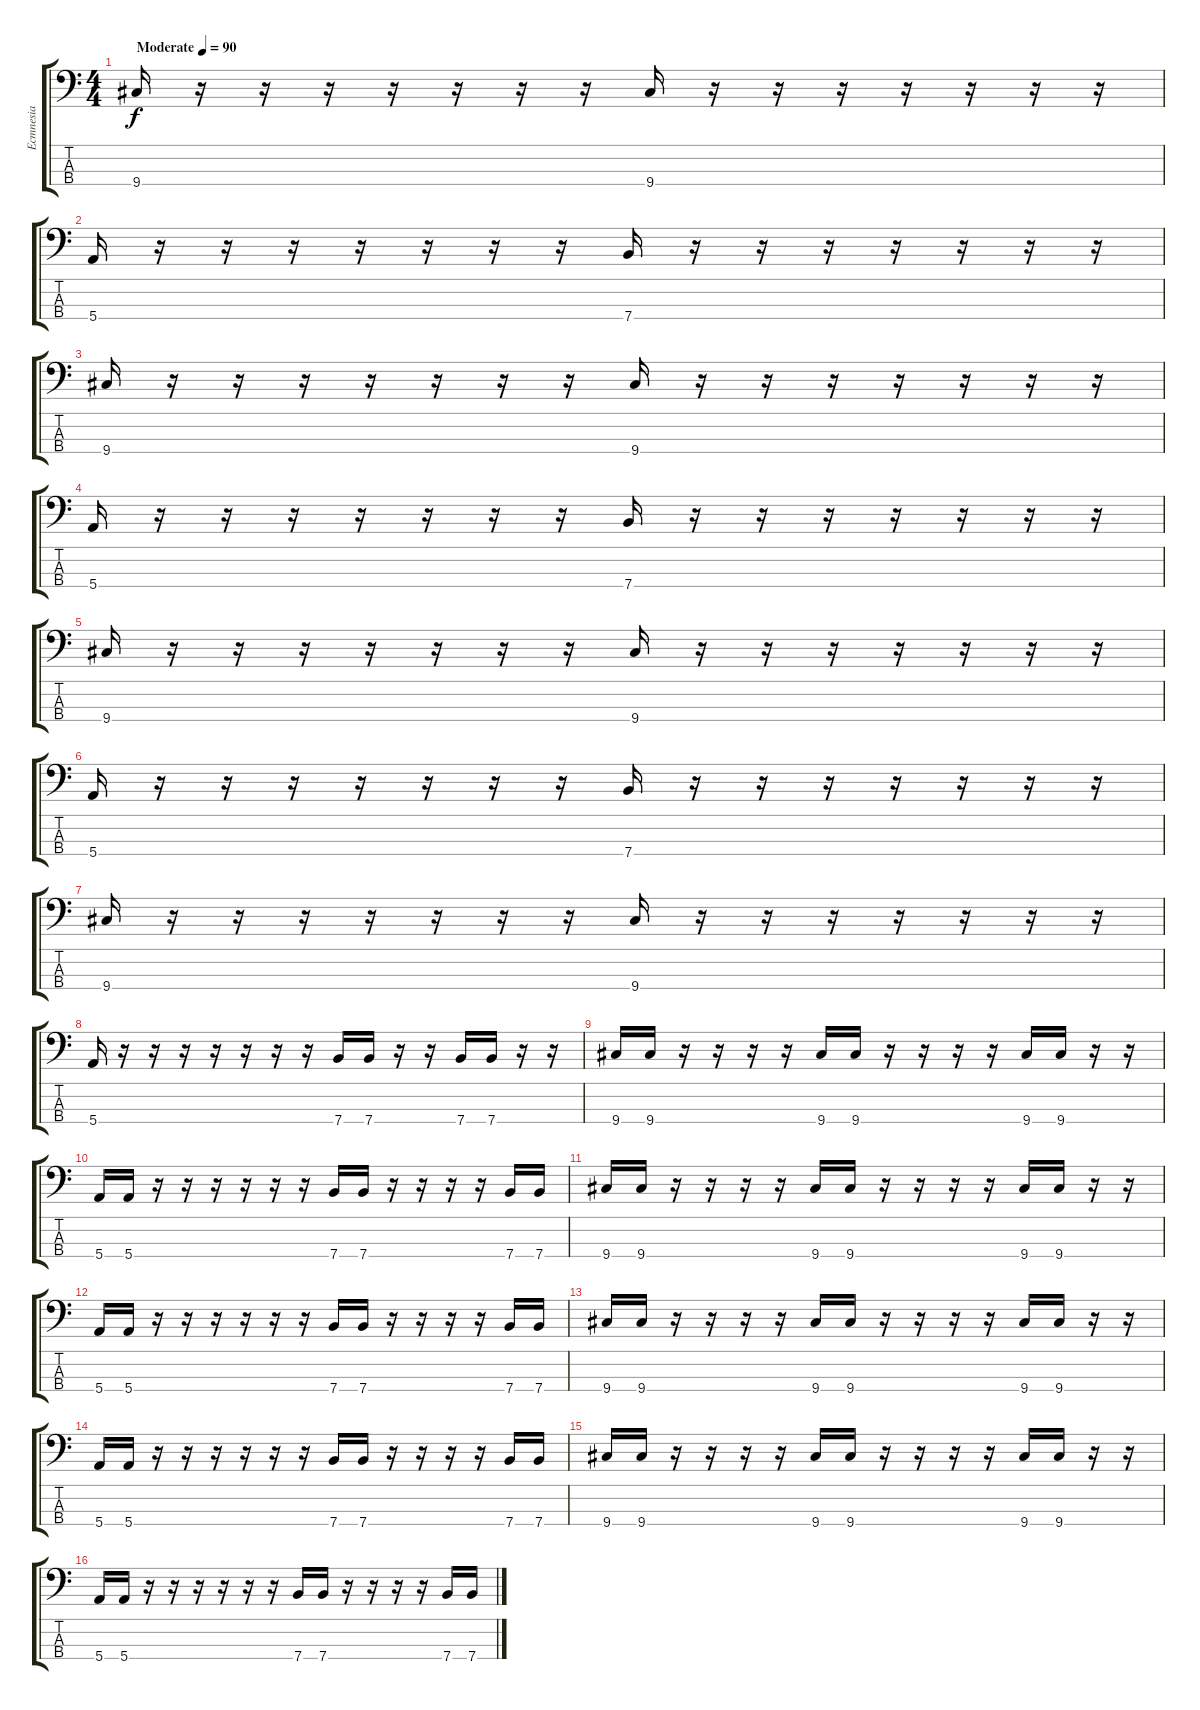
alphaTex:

\track ("Ecmnesia" "Ecmnesia") {instrument synthbass1}
\staff {score tabs}
\tuning (G2 D2 A1 E1) {hide}
\ts (4 4)
\tempo (90 "Moderate")
\clef f4
\ks c
9.4.16{dy f instrument synthbass1} r.16 r.16 r.16 r.16 r.16 r.16 r.16 9.4.16 r.16 r.16 r.16 r.16 r.16 r.16 r.16 |
5.4.16 r.16 r.16 r.16 r.16 r.16 r.16 r.16 7.4.16 r.16 r.16 r.16 r.16 r.16 r.16 r.16 |
9.4.16 r.16 r.16 r.16 r.16 r.16 r.16 r.16 9.4.16 r.16 r.16 r.16 r.16 r.16 r.16 r.16 |
5.4.16 r.16 r.16 r.16 r.16 r.16 r.16 r.16 7.4.16 r.16 r.16 r.16 r.16 r.16 r.16 r.16 |
9.4.16 r.16 r.16 r.16 r.16 r.16 r.16 r.16 9.4.16 r.16 r.16 r.16 r.16 r.16 r.16 r.16 |
5.4.16 r.16 r.16 r.16 r.16 r.16 r.16 r.16 7.4.16 r.16 r.16 r.16 r.16 r.16 r.16 r.16 |
9.4.16 r.16 r.16 r.16 r.16 r.16 r.16 r.16 9.4.16 r.16 r.16 r.16 r.16 r.16 r.16 r.16 |
5.4.16 r.16 r.16 r.16 r.16 r.16 r.16 r.16 7.4.16 7.4.16 r.16 r.16 7.4.16 7.4.16 r.16 r.16 |
9.4.16 9.4.16 r.16 r.16 r.16 r.16 9.4.16 9.4.16 r.16 r.16 r.16 r.16 9.4.16 9.4.16 r.16 r.16 |
5.4.16 5.4.16 r.16 r.16 r.16 r.16 r.16 r.16 7.4.16 7.4.16 r.16 r.16 r.16 r.16 7.4.16 7.4.16 |
9.4.16 9.4.16 r.16 r.16 r.16 r.16 9.4.16 9.4.16 r.16 r.16 r.16 r.16 9.4.16 9.4.16 r.16 r.16 |
5.4.16 5.4.16 r.16 r.16 r.16 r.16 r.16 r.16 7.4.16 7.4.16 r.16 r.16 r.16 r.16 7.4.16 7.4.16 |
9.4.16 9.4.16 r.16 r.16 r.16 r.16 9.4.16 9.4.16 r.16 r.16 r.16 r.16 9.4.16 9.4.16 r.16 r.16 |
5.4.16 5.4.16 r.16 r.16 r.16 r.16 r.16 r.16 7.4.16 7.4.16 r.16 r.16 r.16 r.16 7.4.16 7.4.16 |
9.4.16 9.4.16 r.16 r.16 r.16 r.16 9.4.16 9.4.16 r.16 r.16 r.16 r.16 9.4.16 9.4.16 r.16 r.16 |
5.4.16 5.4.16 r.16 r.16 r.16 r.16 r.16 r.16 7.4.16 7.4.16 r.16 r.16 r.16 r.16 7.4.16 7.4.16
